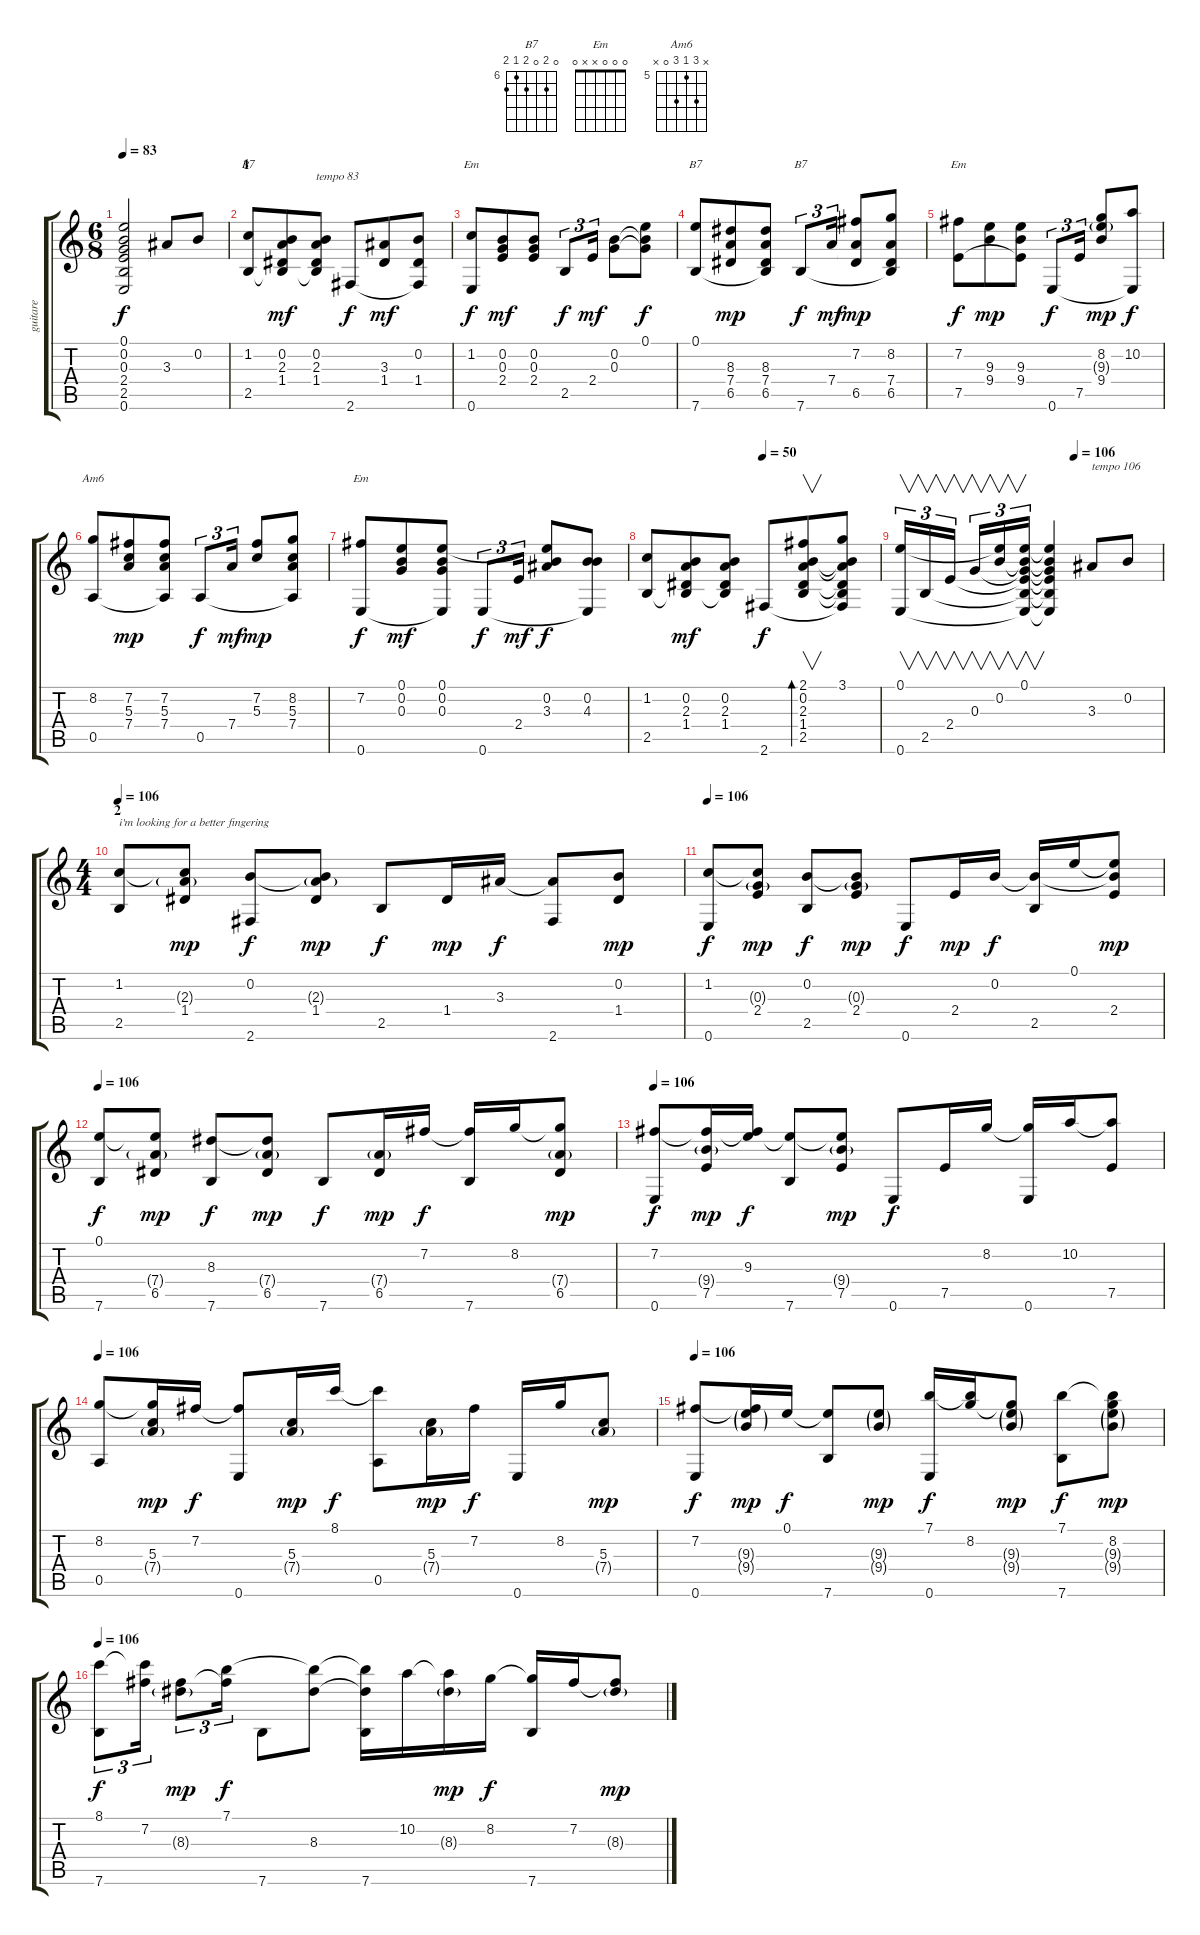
\track ("guitare" "guitare") {instrument electricguitarjazz}
\staff {score tabs}
\tuning (E4 B3 G3 D3 A2 E2) {hide}
\chord ("B7" x x 2 1 2 x)
\chord ("Em" 0 0 0 2 2 0)
\chord ("B7" x x 8 7 6 7) {firstfret 6}
\chord ("B7" 0 7 0 7 6 7) {firstfret 6}
\chord ("Em" 7 8 9 9 7 0) {firstfret 7}
\chord ("Am6" x 7 5 7 0 x) {firstfret 5}
\chord ("Em" 0 0 0 x x 0)
\ts (6 8)
\tempo 83
\clef g2
\ks c
(0.1{t} 0.2{t} 0.3{t} 2.4{t} 2.5{t} 0.6{t}).2{dy f} 3.3.8 0.2.8 |
\section ("" "1")
(1.2 2.5).8{ch "B7"} (0.2 2.3 1.4 2.5{t}).8{dy mf} (0.2 2.3 1.4 2.5{t}).8{txt "tempo 83"} 2.6.8{dy f} (3.3 1.4).8{dy mf} (0.2 1.4 2.6{t}).8 |
(1.2 0.6).8{ch "Em" dy f} (0.2 0.3 2.4).8{dy mf} (0.2 0.3 2.4).8 2.5.8{tu (3 2) dy f} 2.4.16{tu (3 2) dy mf} (0.2 0.3).8 (0.1 0.2{t} 0.3{t}).8{dy f} |
(0.1 7.6).8{ch "B7"} (8.3 7.4 6.5).8{dy mp} (8.3 7.4 6.5 7.6{t}).8 7.6.8{tu (3 2) ch "B7" dy f} 7.4.16{tu (3 2) dy mf} (7.2 7.4{t} 6.5).8{dy mp} (8.2 7.4 6.5 7.6{t}).8 |
(7.2 7.5).8{ch "Em" dy f} (9.3 9.4).8{dy mp} (9.3 9.4 7.5{t}).8 0.6.8{tu (3 2) dy f} 7.5.16{tu (3 2)} (8.2 9.3{g} 9.4).8{dy mp} (10.2 0.6{t}).8{dy f} |
(8.2 0.5).8{ch "Am6"} (7.2 5.3 7.4).8{dy mp} (7.2 5.3 7.4 0.5{t}).8 0.5.8{tu (3 2) dy f} 7.4.16{tu (3 2) dy mf} (7.2 5.3).8{dy mp} (8.2 5.3 7.4 0.5{t}).8 |
(7.2 0.6).8{ch "Em" dy f} (0.1 0.2 0.3).8{dy mf} (0.1 0.2 0.3 0.6{t}).8 0.6.8{tu (3 2) dy f} 2.4.16{tu (3 2) dy mf} (0.1{t} 0.2 3.3).8{dy f} (0.2 4.3 0.6{t}).8 |
\tempo (50 0.5)
(1.2 2.5).8 (0.2 2.3 1.4 2.5{t}).8{dy mf} (0.2 2.3 1.4 2.5{t}).8 2.6.8{dy f} (2.1 0.2 2.3 1.4 2.5).8{v bd 120} (3.1 0.2{t} 2.3{t} 1.4{t} 2.5{t} 2.6{t}).8 |
\tempo (106 0.6666666666666666)
(0.1 0.6).16{v tu (3 2)} 2.5.16{v tu (3 2)} 2.4.16{v tu (3 2)} 0.3.16{v tu (3 2)} (0.1{t} 0.2).16{v tu (3 2)} (0.1 0.2{t} 0.3{t} 2.4{t} 2.5{t} 0.6{t}).16{v tu (3 2)} (0.1{t} 0.2{t} 0.3{t} 2.4{t} 2.5{t} 0.6{t}).4 3.3.8{txt "tempo 106"} 0.2.8 |
\ts (4 4)
\section ("" "2")
\tempo 106
(1.2 2.5).8{txt "i'm looking for a better fingering"} (1.2{t} 2.3{g} 1.4).8{dy mp} (0.2 2.6).8{dy f} (0.2{t} 2.3{g} 1.4).8{dy mp} 2.5.8{dy f} 1.4.16{dy mp} 3.3.16{dy f} (3.3{t} 2.6).8 (0.2 1.4).8{dy mp} |
\tempo 106
(1.2 0.6).8{dy f} (1.2{t} 0.3{g} 2.4).8{dy mp} (0.2 2.5).8{dy f} (0.2{t} 0.3{g} 2.4).8{dy mp} 0.6.8{dy f} 2.4.16{dy mp} 0.2.16{dy f} (0.2{t} 2.5).16 0.1.16 (0.1{t} 0.2{t} 2.4).8{dy mp} |
\tempo 106
(0.1 7.6).8{dy f} (0.1{t} 7.4{g} 6.5).8{dy mp} (8.3 7.6).8{dy f} (8.3{t} 7.4{g} 6.5).8{dy mp} 7.6.8{dy f} (7.4{g} 6.5).16{dy mp} 7.2.16{dy f} (7.2{t} 7.6).16 8.2.16 (8.2{t} 7.4{g} 6.5).8{dy mp} |
\tempo 106
(7.2 0.6).8{dy f} (7.2{t} 9.4{g} 7.5).16{dy mp} (7.2{t} 9.3).16{dy f} (9.3{t} 7.6).8 (9.3{t} 9.4{g} 7.5).8{dy mp} 0.6.8{dy f} 7.5.16 8.2.16 (8.2{t} 0.6).16 10.2.16 (10.2{t} 7.5).8 |
\tempo 106
(8.2 0.5).8 (8.2{t} 5.3 7.4{g}).16{dy mp} 7.2.16{dy f} (7.2{t} 0.6).8 (5.3 7.4{g}).16{dy mp} 8.1.16{dy f} (8.1{t} 0.5).8 (5.3 7.4{g}).16{dy mp} 7.2.16{dy f} 0.6.16 8.2.16 (5.3 7.4{g}).8{dy mp} |
\tempo 106
(7.2 0.6).8{dy f} (7.2{t} 9.3{g} 9.4{g}).16{dy mp} 0.1.16{dy f} (0.1{t} 7.6).8 (9.3{g} 9.4{g}).8{dy mp} (7.1 0.6).16{dy f} (7.1{t} 8.2).16 (8.2{t} 9.3{g} 9.4{g}).8{dy mp} (7.1 7.6).8{dy f} (7.1{t} 8.2 9.3{g} 9.4{g}).8{dy mp} |
\tempo 106
(8.1 7.6).8{tu (3 2) dy f} (8.1{t} 7.2).16{tu (3 2)} (7.2{t} 8.3{g}).8{tu (3 2) dy mp} (7.1 7.2{t}).16{tu (3 2) dy f} 7.6.8 (7.1{t} 8.3).8 (7.1{t} 8.3{t} 7.6).16 10.2.16 (10.2{t} 8.3{g}).16{dy mp} 8.2.16{dy f} (8.2{t} 7.6).16 7.2.16 (7.2{t} 8.3{g}).8{dy mp}
